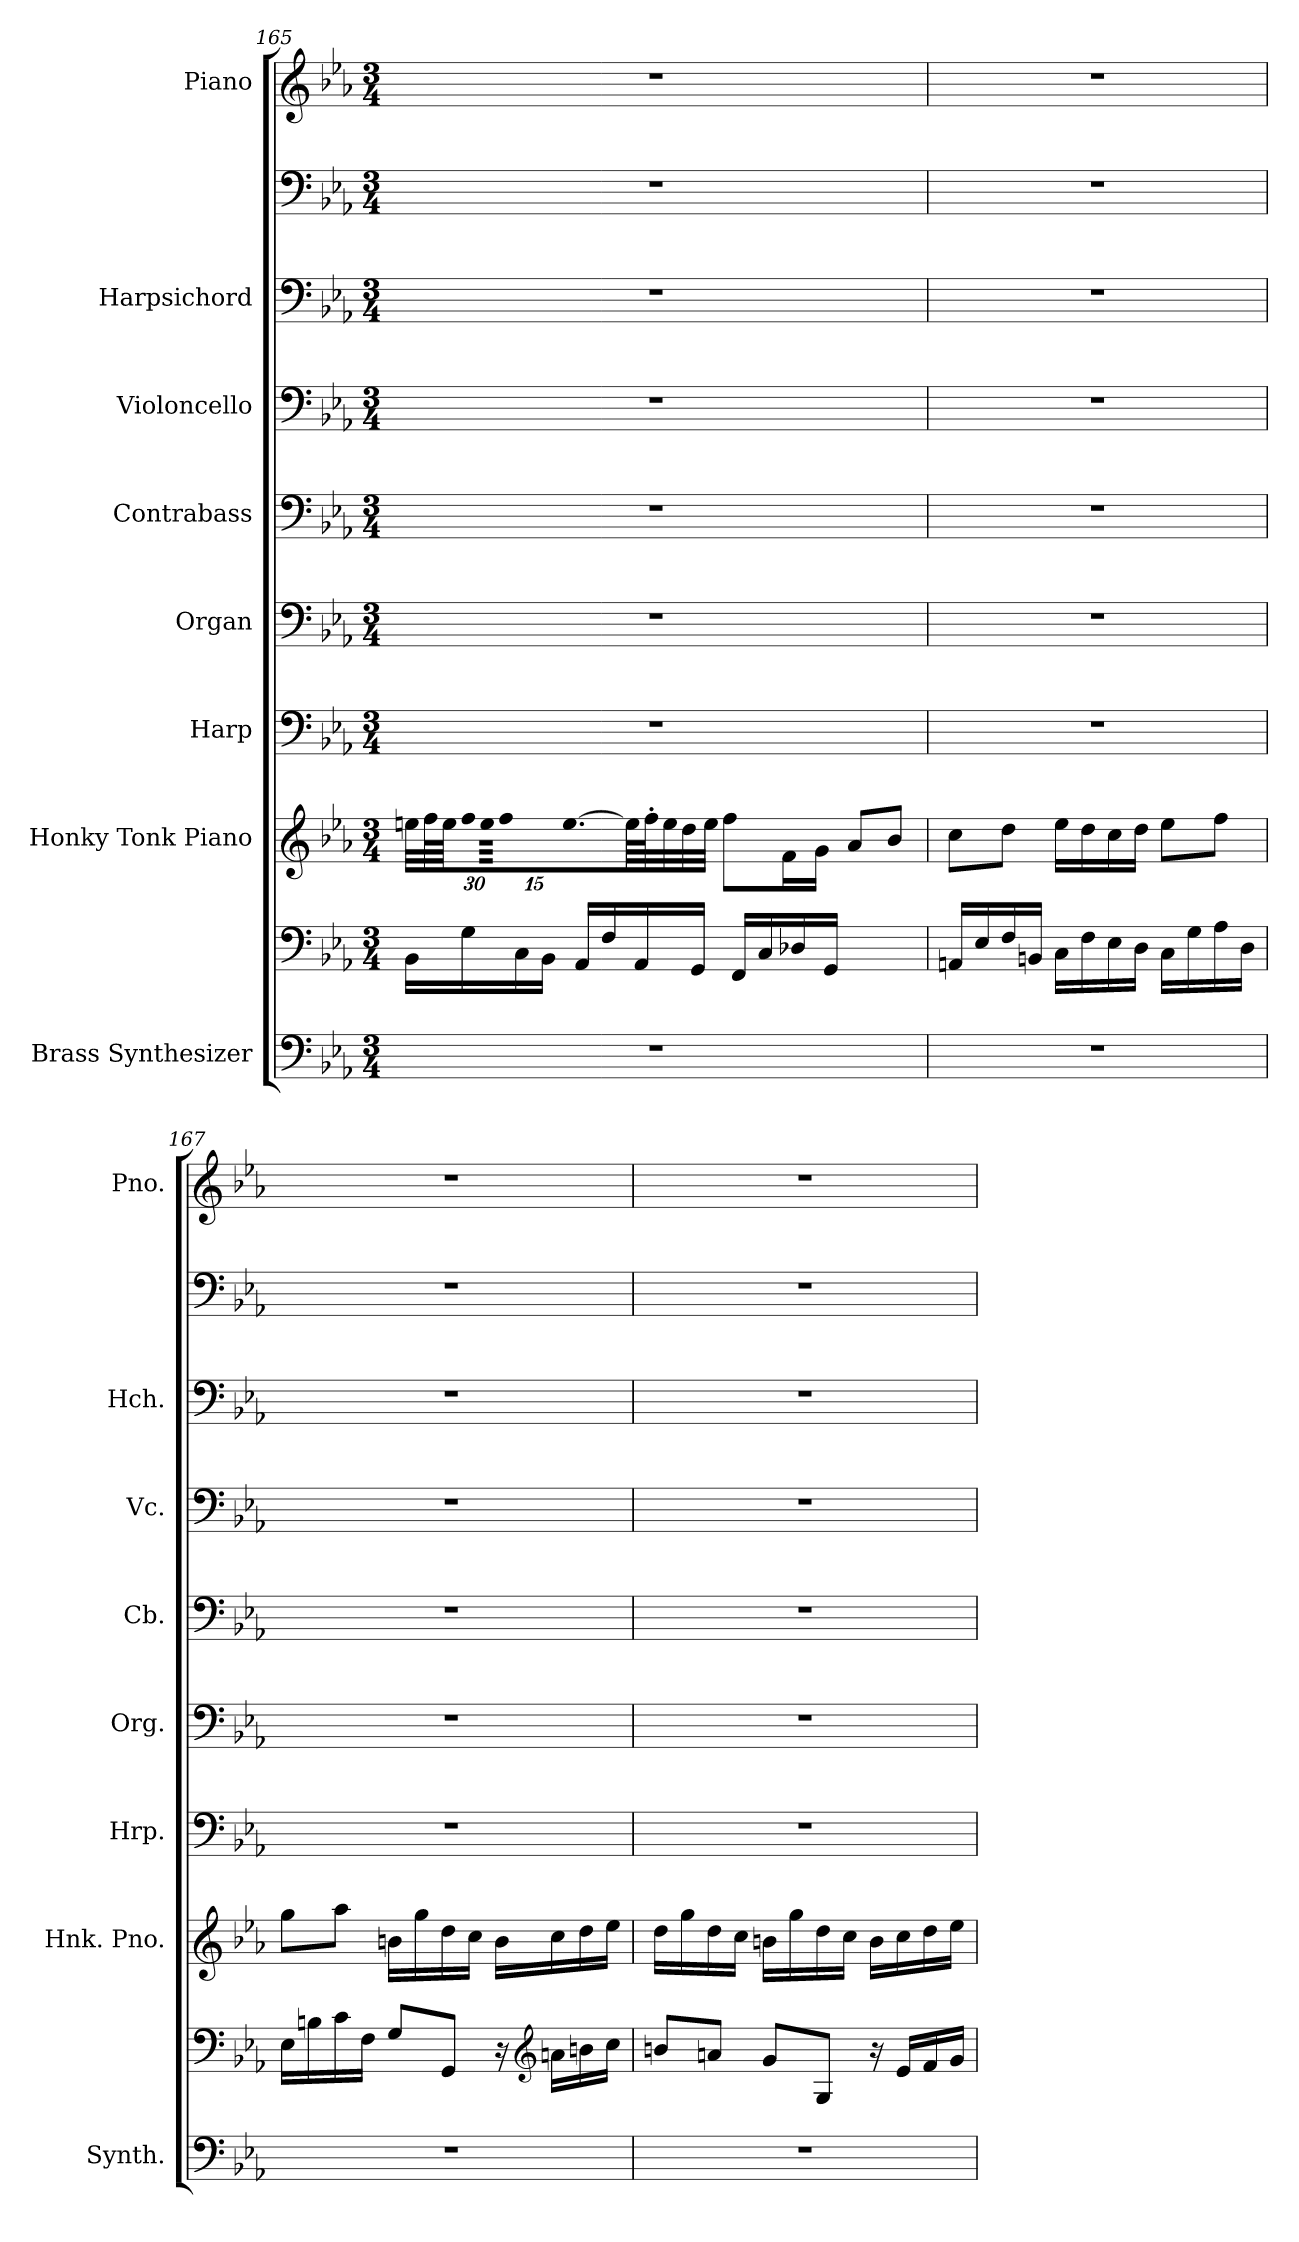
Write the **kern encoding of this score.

**kern	**kern	**kern	**kern	**kern	**kern	**kern	**kern	**kern	**kern
*part8	*part8	*part7	*part6	*part5	*part4	*part3	*part2	*part2	*part1
*staff10	*staff9	*staff8	*staff7	*staff6	*staff5	*staff4	*staff3	*staff2	*staff1
*I"Brass Synthesizer	*	*I"Honky Tonk Piano	*I"Harp	*I"Organ	*I"Contrabass	*I"Violoncello	*I"Harpsichord	*	*I"Piano
*I'Synth.	*	*I'Hnk. Pno.	*I'Hrp.	*I'Org.	*I'Cb.	*I'Vc.	*I'Hch.	*	*I'Pno.
!!LO:PB:g=z
*clefF4	*clefF4	*clefG2	*clefF4	*clefF4	*clefF4	*clefF4	*clefF4	*clefF4	*clefG2
*	*	*	*	*	*ITrd7c12	*	*	*	*
*k[b-e-a-]	*k[b-e-a-]	*k[b-e-a-]	*k[b-e-a-]	*k[b-e-a-]	*k[b-e-a-]	*k[b-e-a-]	*k[b-e-a-]	*k[b-e-a-]	*k[b-e-a-]
*M3/4	*M3/4	*M3/4	*M3/4	*M3/4	*M3/4	*M3/4	*M3/4	*M3/4	*M3/4
=165	=165	=165	=165	=165	=165	=165	=165	=165	=165
2.r	16BB-\LL	32een\LLL	2.r	2.r	2.r	2.r	2.r	2.r	2.r
.	.	64ff\L	.	.	.	.	.	.	.
.	.	64ee\	.	.	.	.	.	.	.
*	*	*Xbrackettup	*	*	*	*	*	*	*
!	!	!LO:N:vis=256%9	!	!	!	!	!	!	!
.	16G\	960%17ff\	.	.	.	.	.	.	.
!	!	!LO:N:vis=256%9	!	!	!	!	!	!	!
.	.	960%17ee\	.	.	.	.	.	.	.
.	.	1920ryy	.	.	.	.	.	.	.
!	!	!LO:N:vis=256%9	!	!	!	!	!	!	!
.	.	960%17ff\	.	.	.	.	.	.	.
!	!	!LO:N:vis=256.	!	!	!	!	!	!	!
.	.	[1920%17ee\K	.	.	.	.	.	.	.
.	16C\	64ee\]	.	.	.	.	.	.	.
.	.	64ff'\J	.	.	.	.	.	.	.
.	.	32ee\	.	.	.	.	.	.	.
.	16BB-\JJ	32dd\	.	.	.	.	.	.	.
.	.	32ee\JJJ	.	.	.	.	.	.	.
.	16AA-/LL	8ff\L	.	.	.	.	.	.	.
.	16F/	.	.	.	.	.	.	.	.
.	16AA-/	16f\L	.	.	.	.	.	.	.
.	16GG/JJ	16g\JJ	.	.	.	.	.	.	.
.	16FF/LL	8a-/L	.	.	.	.	.	.	.
.	16C/	.	.	.	.	.	.	.	.
.	16D-X/	8b-/J	.	.	.	.	.	.	.
.	16GG/JJ	.	.	.	.	.	.	.	.
=166	=166	=166	=166	=166	=166	=166	=166	=166	=166
2.r	16AAn/LL	8cc\L	2.r	2.r	2.r	2.r	2.r	2.r	2.r
.	16E-/	.	.	.	.	.	.	.	.
.	16F/	8dd\J	.	.	.	.	.	.	.
.	16BBn/JJ	.	.	.	.	.	.	.	.
.	16C\LL	16ee-\LL	.	.	.	.	.	.	.
.	16F\	16dd\	.	.	.	.	.	.	.
.	16E-\	16cc\	.	.	.	.	.	.	.
.	16D\JJ	16dd\JJ	.	.	.	.	.	.	.
.	16C\LL	8ee-\L	.	.	.	.	.	.	.
.	16G\	.	.	.	.	.	.	.	.
.	16A-\	8ff\J	.	.	.	.	.	.	.
.	16D\JJ	.	.	.	.	.	.	.	.
!!LO:PB:g=z
=167	=167	=167	=167	=167	=167	=167	=167	=167	=167
2.r	16E-\LL	8gg\L	2.r	2.r	2.r	2.r	2.r	2.r	2.r
.	16Bn\	.	.	.	.	.	.	.	.
.	16c\	8aa-\J	.	.	.	.	.	.	.
.	16F\JJ	.	.	.	.	.	.	.	.
.	8G/L	16bn\LL	.	.	.	.	.	.	.
.	.	16gg\	.	.	.	.	.	.	.
.	8GG/J	16dd\	.	.	.	.	.	.	.
.	.	16cc\JJ	.	.	.	.	.	.	.
.	16r	16b\LL	.	.	.	.	.	.	.
*	*clefG2	*	*	*	*	*	*	*	*
.	16an\LL	16cc\	.	.	.	.	.	.	.
.	16bn\	16dd\	.	.	.	.	.	.	.
.	16cc\JJ	16ee-\JJ	.	.	.	.	.	.	.
=168	=168	=168	=168	=168	=168	=168	=168	=168	=168
2.r	8bn/L	16dd\LL	2.r	2.r	2.r	2.r	2.r	2.r	2.r
.	.	16gg\	.	.	.	.	.	.	.
.	8an/J	16dd\	.	.	.	.	.	.	.
.	.	16cc\JJ	.	.	.	.	.	.	.
.	8g/L	16bn\LL	.	.	.	.	.	.	.
.	.	16gg\	.	.	.	.	.	.	.
.	8G/J	16dd\	.	.	.	.	.	.	.
.	.	16cc\JJ	.	.	.	.	.	.	.
.	16r	16b\LL	.	.	.	.	.	.	.
.	16e-/LL	16cc\	.	.	.	.	.	.	.
.	16f/	16dd\	.	.	.	.	.	.	.
.	16g/JJ	16ee-\JJ	.	.	.	.	.	.	.
=	=	=	=	=	=	=	=	=	=
*-	*-	*-	*-	*-	*-	*-	*-	*-	*-
